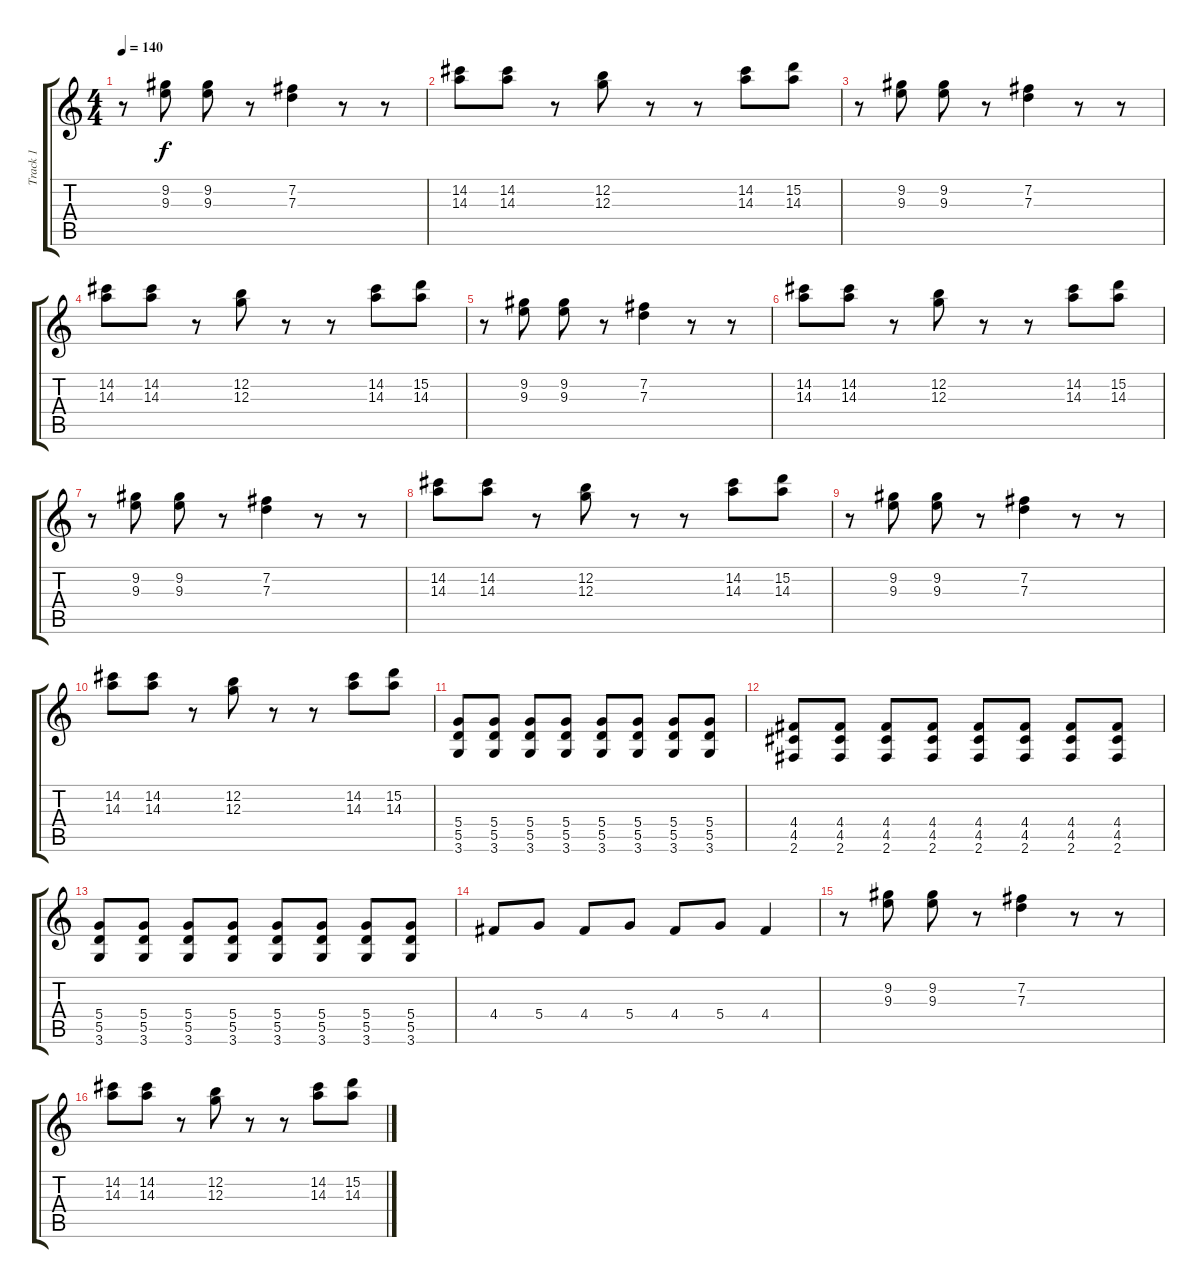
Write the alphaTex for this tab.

\track ("Track 1" "Track 1") {instrument distortionguitar}
\staff {score tabs}
\tuning (E4 B3 G3 D3 A2 E2) {hide}
\ts (4 4)
\tempo 140
\clef g2
\ks c
r.8{dy f} (9.2 9.3).8 (9.2 9.3).8 r.8 (7.2 7.3).4 r.8 r.8 |
(14.2 14.3).8 (14.2 14.3).8 r.8 (12.2 12.3).8 r.8 r.8 (14.2 14.3).8 (15.2 14.3).8 |
r.8 (9.2 9.3).8 (9.2 9.3).8 r.8 (7.2 7.3).4 r.8 r.8 |
(14.2 14.3).8 (14.2 14.3).8 r.8 (12.2 12.3).8 r.8 r.8 (14.2 14.3).8 (15.2 14.3).8 |
r.8 (9.2 9.3).8 (9.2 9.3).8 r.8 (7.2 7.3).4 r.8 r.8 |
(14.2 14.3).8 (14.2 14.3).8 r.8 (12.2 12.3).8 r.8 r.8 (14.2 14.3).8 (15.2 14.3).8 |
r.8 (9.2 9.3).8 (9.2 9.3).8 r.8 (7.2 7.3).4 r.8 r.8 |
(14.2 14.3).8 (14.2 14.3).8 r.8 (12.2 12.3).8 r.8 r.8 (14.2 14.3).8 (15.2 14.3).8 |
r.8 (9.2 9.3).8 (9.2 9.3).8 r.8 (7.2 7.3).4 r.8 r.8 |
(14.2 14.3).8 (14.2 14.3).8 r.8 (12.2 12.3).8 r.8 r.8 (14.2 14.3).8 (15.2 14.3).8 |
(5.4 5.5 3.6).8 (5.4 5.5 3.6).8 (5.4 5.5 3.6).8 (5.4 5.5 3.6).8 (5.4 5.5 3.6).8 (5.4 5.5 3.6).8 (5.4 5.5 3.6).8 (5.4 5.5 3.6).8 |
(4.4 4.5 2.6).8 (4.4 4.5 2.6).8 (4.4 4.5 2.6).8 (4.4 4.5 2.6).8 (4.4 4.5 2.6).8 (4.4 4.5 2.6).8 (4.4 4.5 2.6).8 (4.4 4.5 2.6).8 |
(5.4 5.5 3.6).8 (5.4 5.5 3.6).8 (5.4 5.5 3.6).8 (5.4 5.5 3.6).8 (5.4 5.5 3.6).8 (5.4 5.5 3.6).8 (5.4 5.5 3.6).8 (5.4 5.5 3.6).8 |
4.4.8 5.4.8 4.4.8 5.4.8 4.4.8 5.4.8 4.4.4 |
r.8 (9.2 9.3).8 (9.2 9.3).8 r.8 (7.2 7.3).4 r.8 r.8 |
(14.2 14.3).8 (14.2 14.3).8 r.8 (12.2 12.3).8 r.8 r.8 (14.2 14.3).8 (15.2 14.3).8
